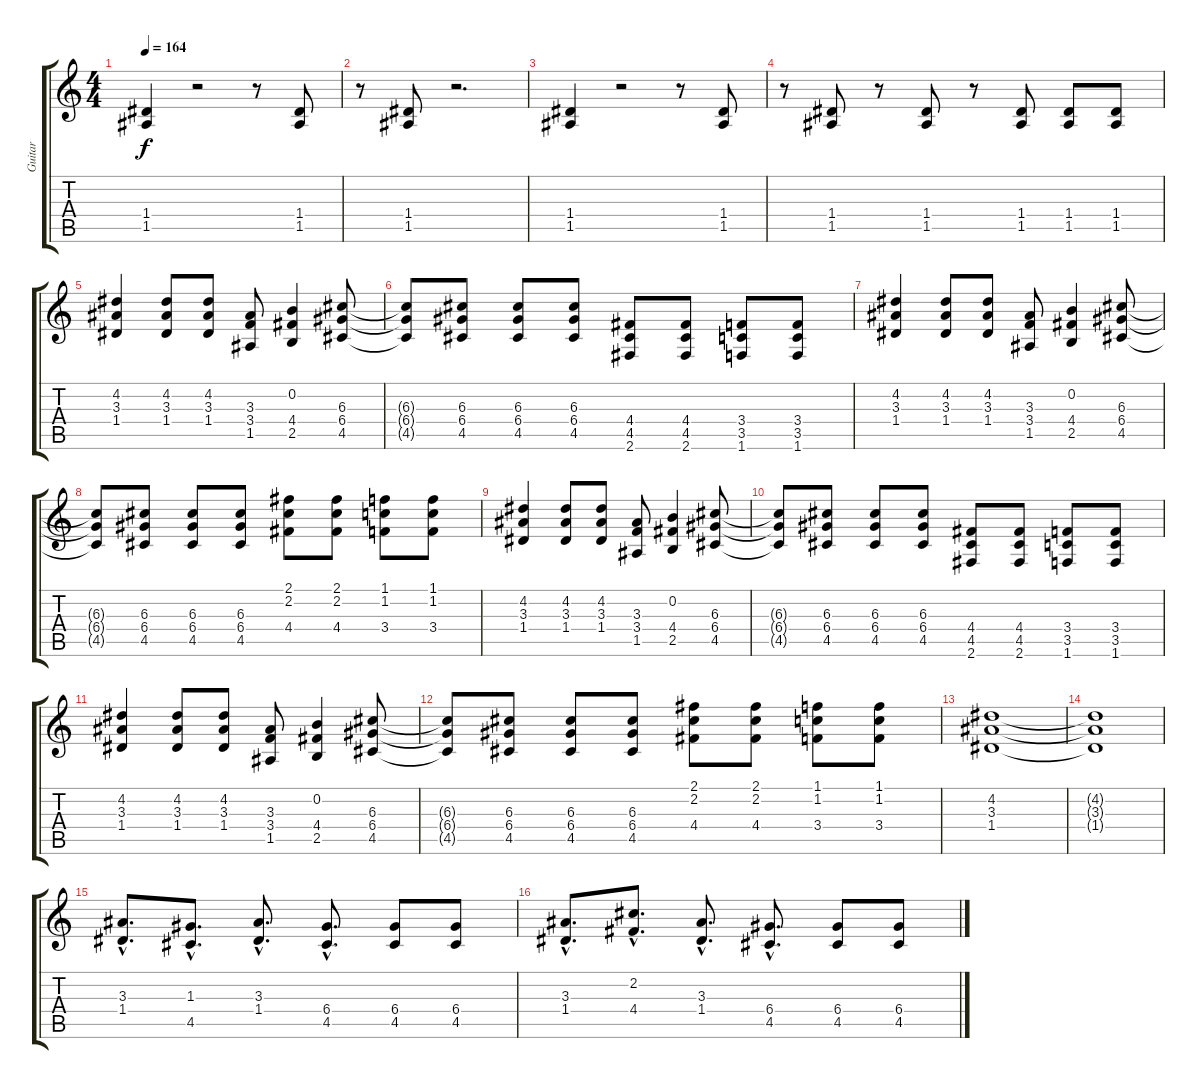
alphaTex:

\track ("Guitar" "Guitar") {instrument overdrivenguitar}
\staff {score tabs}
\tuning (E4 B3 G3 D3 A2 E2) {hide}
\ts (4 4)
\tempo 164
\clef g2
\ks c
(1.4 1.5).4{dy f} r.2 r.8 (1.4 1.5).8 |
r.8 (1.4 1.5).8 r.2{d} |
(1.4 1.5).4 r.2 r.8 (1.4 1.5).8 |
r.8 (1.4 1.5).8 r.8 (1.4 1.5).8 r.8 (1.4 1.5).8 (1.4 1.5).8 (1.4 1.5).8 |
(4.2 3.3 1.4).4 (4.2 3.3 1.4).8 (4.2 3.3 1.4).8 (3.3 3.4 1.5).8 (0.2 4.4 2.5).4 (6.3 6.4 4.5).8 |
(6.3{t} 6.4{t} 4.5{t}).8 (6.3 6.4 4.5).8 (6.3 6.4 4.5).8 (6.3 6.4 4.5).8 (4.4 4.5 2.6).8 (4.4 4.5 2.6).8 (3.4 3.5 1.6).8 (3.4 3.5 1.6).8 |
(4.2 3.3 1.4).4 (4.2 3.3 1.4).8 (4.2 3.3 1.4).8 (3.3 3.4 1.5).8 (0.2 4.4 2.5).4 (6.3 6.4 4.5).8 |
(6.3{t} 6.4{t} 4.5{t}).8 (6.3 6.4 4.5).8 (6.3 6.4 4.5).8 (6.3 6.4 4.5).8 (2.1 2.2 4.4).8 (2.1 2.2 4.4).8 (1.1 1.2 3.4).8 (1.1 1.2 3.4).8 |
(4.2 3.3 1.4).4 (4.2 3.3 1.4).8 (4.2 3.3 1.4).8 (3.3 3.4 1.5).8 (0.2 4.4 2.5).4 (6.3 6.4 4.5).8 |
(6.3{t} 6.4{t} 4.5{t}).8 (6.3 6.4 4.5).8 (6.3 6.4 4.5).8 (6.3 6.4 4.5).8 (4.4 4.5 2.6).8 (4.4 4.5 2.6).8 (3.4 3.5 1.6).8 (3.4 3.5 1.6).8 |
(4.2 3.3 1.4).4 (4.2 3.3 1.4).8 (4.2 3.3 1.4).8 (3.3 3.4 1.5).8 (0.2 4.4 2.5).4 (6.3 6.4 4.5).8 |
(6.3{t} 6.4{t} 4.5{t}).8 (6.3 6.4 4.5).8 (6.3 6.4 4.5).8 (6.3 6.4 4.5).8 (2.1 2.2 4.4).8 (2.1 2.2 4.4).8 (1.1 1.2 3.4).8 (1.1 1.2 3.4).8 |
(4.2 3.3 1.4).1 |
(4.2{t} 3.3{t} 1.4{t}).1 |
(3.3{hac} 1.4{hac}).8{d} (1.3{hac} 4.5{hac}).8{d} (3.3{hac} 1.4{hac}).8{d} (6.4{hac} 4.5{hac}).8{d} (6.4 4.5).8 (6.4 4.5).8 |
(3.3{hac} 1.4{hac}).8{d} (2.2{hac} 4.4{hac}).8{d} (3.3{hac} 1.4{hac}).8{d} (6.4{hac} 4.5{hac}).8{d} (6.4 4.5).8 (6.4 4.5).8
